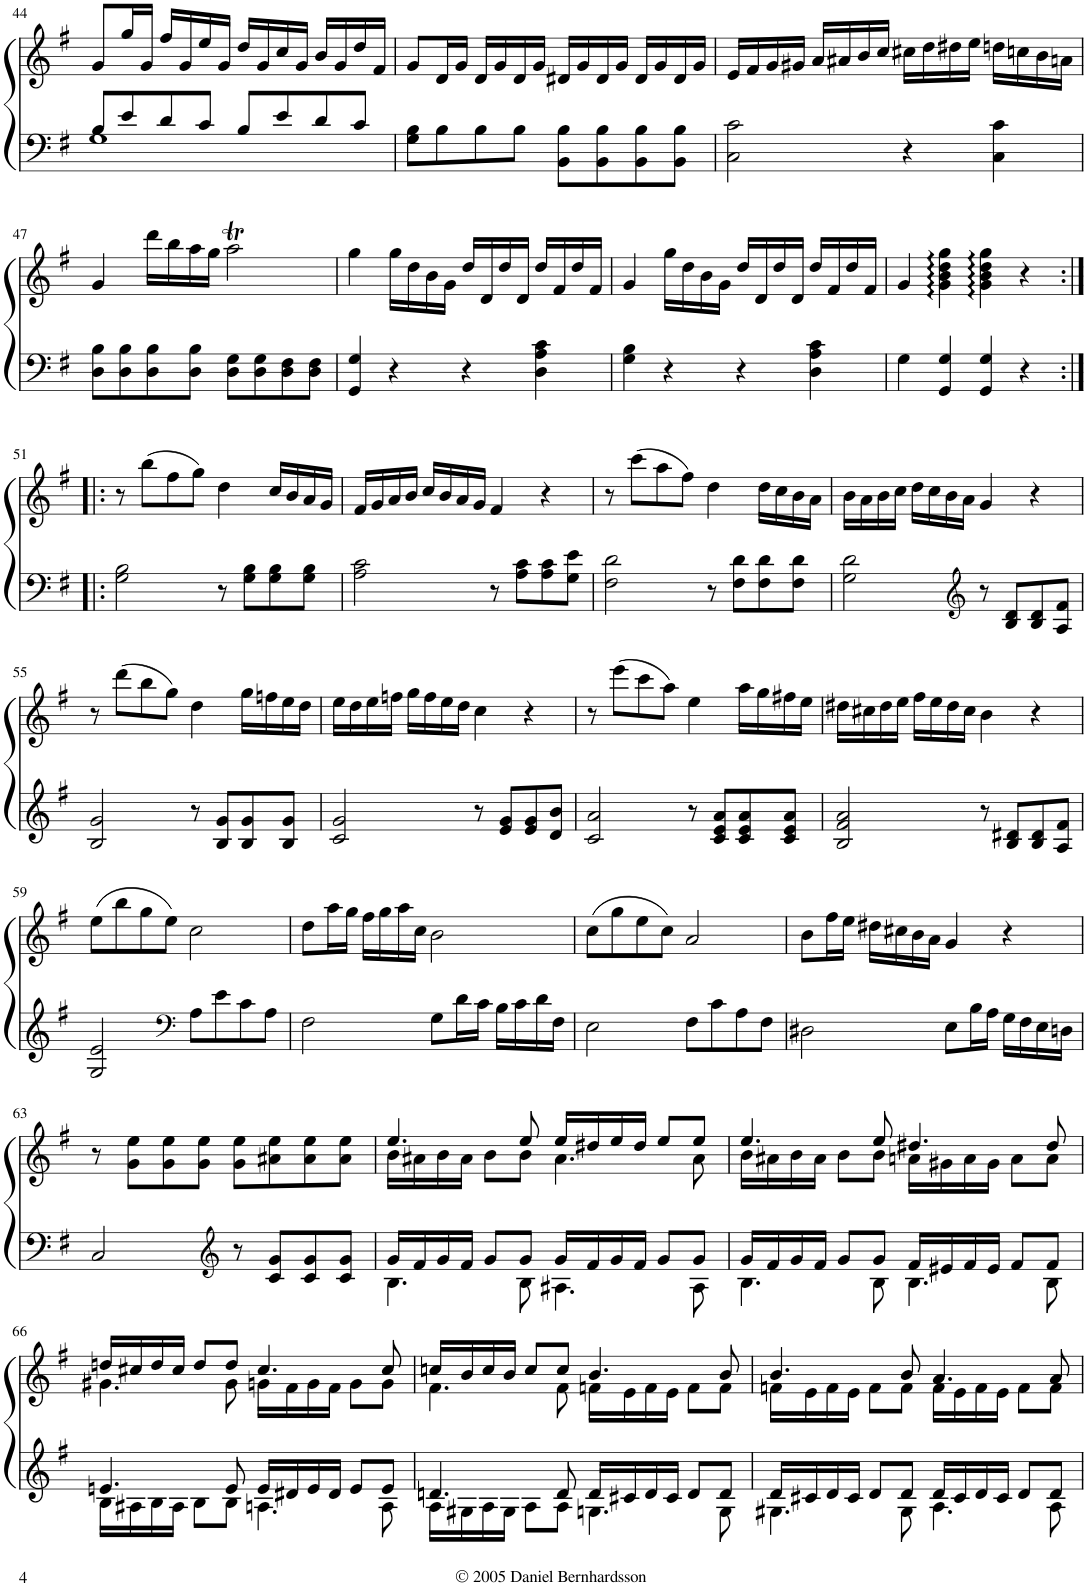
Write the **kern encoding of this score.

**kern	**kern
*part1	*part1
*staff2	*staff1
*I"Piano	*
*I'Pno.	*
!!LO:PB:g=z
*clefF4	*clefG2
*k[f#]	*k[f#]
*G:	*G:
*M4/4	*M4/4
*met(c)	*met(c)
=44	=44
*^	*
8B/L	1G	8g/L
8e/	.	16gg/L
.	.	16g/JJ
8d/	.	16ff#/LL
.	.	16g/
8c/J	.	16ee/
.	.	16g/JJ
8B/L	.	16dd/LL
.	.	16g/
8e/	.	16cc/
.	.	16g/JJ
8d/	.	16b/LL
.	.	16g/
8c/J	.	16dd/
.	.	16f#/JJ
*v	*v	*
=45	=45
8G\ 8B\L	8g/L
8B\	16d/L
.	16g/JJ
8B\	16d/LL
.	16g/
8B\J	16d/
.	16g/JJ
8BB\ 8B\L	16d#X/LL
.	16g/
8BB\ 8B\	16d#/
.	16g/JJ
8BB\ 8B\	16d#/LL
.	16g/
8BB\ 8B\J	16d#/
.	16g/JJ
=46	=46
2C\ 2c\	16e/LL
.	16f#/
.	16g/
.	16g#X/JJ
.	16a/LL
.	16a#X/
.	16b/
.	16cc/JJ
4r	16cc#X\LL
.	16dd\
.	16dd#X\
.	16ee\JJ
4C\ 4c\	16ddn\LL
.	16ccn\
.	16b\
.	16an\JJ
!!LO:LB:g=z
=47	=47
8D\ 8B\L	4g/
8D\ 8B\	.
8D\ 8B\	16ddd\LL
.	16bb\
8D\ 8B\J	16aa\
.	16gg\JJ
8D\ 8G\L	2aaT\
8D\ 8G\	.
8D\ 8F#\	.
8D\ 8F#\J	.
=48	=48
4GG/ 4G/	4gg\
4r	16gg\LL
.	16dd\
.	16b\
.	16g\JJ
4r	16dd/LL
.	16d/
.	16dd/
.	16d/JJ
4D\ 4A\ 4c\	16dd/LL
.	16f#/
.	16dd/
.	16f#/JJ
=49	=49
4G\ 4B\	4g/
4r	16gg\LL
.	16dd\
.	16b\
.	16g\JJ
4r	16dd/LL
.	16d/
.	16dd/
.	16d/JJ
4D\ 4A\ 4c\	16dd/LL
.	16f#/
.	16dd/
.	16f#/JJ
=50	=50
4G\	4g/
4GG/ 4G/	4g\ 4b\ 4dd\ 4gg\
4GG/ 4G/	4g\ 4b\ 4dd\ 4gg\
4r	4r
!!LO:LB:g=z
=51:|!|:	=51:|!|:
2G\ 2B\	8r
.	(8bb\L
.	8ff#\
.	8gg\J)
8r	4dd\
8G\ 8B\L	.
8G\ 8B\	16cc/LL
.	16b/
8G\ 8B\J	16a/
.	16g/JJ
=52	=52
2A\ 2c\	16f#/LL
.	16g/
.	16a/
.	16b/JJ
.	16cc/LL
.	16b/
.	16a/
.	16g/JJ
8r	4f#/
8A\ 8c\L	.
8A\ 8c\	4r
8G\ 8e\J	.
=53	=53
2F#\ 2d\	8r
.	(8ccc\L
.	8aa\
.	8ff#\J)
8r	4dd\
8F#\ 8d\L	.
8F#\ 8d\	16dd\LL
.	16cc\
8F#\ 8d\J	16b\
.	16a\JJ
=54	=54
2G\ 2d\	16b\LL
.	16a\
.	16b\
.	16cc\JJ
.	16dd\LL
.	16cc\
.	16b\
.	16a\JJ
*clefG2	*
8r	4g/
8B/ 8d/L	.
8B/ 8d/	4r
8A/ 8f#/J	.
!!LO:LB:g=z
=55	=55
2B/ 2g/	8r
.	(8ddd\L
.	8bb\
.	8gg\J)
8r	4dd\
8B/ 8g/L	.
8B/ 8g/	16gg\LL
.	16ffn\
8B/ 8g/J	16ee\
.	16dd\JJ
=56	=56
2c/ 2g/	16ee\LL
.	16dd\
.	16ee\
.	16ffn\JJ
.	16gg\LL
.	16ff\
.	16ee\
.	16dd\JJ
8r	4cc\
8e/ 8g/L	.
8e/ 8g/	4r
8d/ 8b/J	.
=57	=57
2c/ 2a/	8r
.	(8eee\L
.	8ccc\
.	8aa\J)
8r	4ee\
8c/ 8e/ 8a/L	.
8c/ 8e/ 8a/	16aa\LL
.	16gg\
8c/ 8e/ 8a/J	16ff#X\
.	16ee\JJ
=58	=58
2B/ 2f#/ 2a/	16dd#X\LL
.	16cc#X\
.	16dd#\
.	16ee\JJ
.	16ff#\LL
.	16ee\
.	16dd#\
.	16cc#\JJ
8r	4b\
8B/ 8d#X/L	.
8B/ 8d#/	4r
8A/ 8f#/J	.
!!LO:LB:g=z
=59	=59
2G/ 2e/	(8ee\L
.	8bb\
.	8gg\
.	8ee\J)
*clefF4	*
8A\L	2cc\
8e\	.
8c\	.
8A\J	.
=60	=60
2F#\	8dd\L
.	16aa\L
.	16gg\JJ
.	16ff#\LL
.	16gg\
.	16aa\
.	16cc\JJ
8G\L	2b\
16d\L	.
16c\JJ	.
16B\LL	.
16c\	.
16d\	.
16F#\JJ	.
=61	=61
2E\	(8cc\L
.	8gg\
.	8ee\
.	8cc\J)
8F#\L	2a/
8c\	.
8A\	.
8F#\J	.
=62	=62
2D#X\	8b\L
.	16ff#\L
.	16ee\JJ
.	16dd#X\LL
.	16cc#X\
.	16b\
.	16a\JJ
8E\L	4g/
16B\L	.
16A\JJ	.
16G\LL	4r
16F#\	.
16E\	.
16Dn\JJ	.
!!LO:LB:g=z
=63	=63
2C/	8r
.	8g\ 8ee\L
.	8g\ 8ee\
.	8g\ 8ee\J
*clefG2	*
8r	8g\ 8ee\L
8c/ 8g/L	8a#X\ 8ee\
8c/ 8g/	8a#\ 8ee\
8c/ 8g/J	8a#\ 8ee\J
=64	=64
*^	*^
16g/LL	4.B\	4.ee/	16b\LL
16f#/	.	.	16a#X\
16g/	.	.	16b\
16f#/JJ	.	.	16a#\JJ
8g/L	.	.	8b\L
8g/J	8B\	8ee/	8b\J
16g/LL	4.A#X\	16ee/LL	4.a#\
16f#/	.	16dd#X/	.
16g/	.	16ee/	.
16f#/JJ	.	16dd#/JJ	.
8g/L	.	8ee/L	.
8g/J	8A#\	8ee/J	8a#\
=65	=65	=65	=65
16g/LL	4.B\	4.ee/	16b\LL
16f#/	.	.	16a#X\
16g/	.	.	16b\
16f#/JJ	.	.	16a#\JJ
8g/L	.	.	8b\L
8g/J	8B\	8ee/	8b\J
16f#/LL	4.B\	4.dd#X/	16an\LL
16e#X/	.	.	16g#X\
16f#/	.	.	16a\
16e#/JJ	.	.	16g#\JJ
8f#/L	.	.	8a\L
8f#/J	8B\	8dd#/	8a\J
!!LO:LB:g=z	!!
=66	=66	=66	=66
4.en/	16B\LL	16ddn/LL	4.g#X\
.	16A#X\	16cc#X/	.
.	16B\	16dd/	.
.	16A#\JJ	16cc#/JJ	.
.	8B\L	8dd/L	.
8e/	8B\J	8dd/J	8g#\
16e/LL	4.An\	4.cc#/	16gn\LL
16d#X/	.	.	16f#\
16e/	.	.	16g\
16d#/JJ	.	.	16f#\JJ
8e/L	.	.	8g\L
8e/J	8A\	8cc#/	8g\J
=67	=67	=67	=67
4.dn/	16A\LL	16ccn/LL	4.f#\
.	16G#X\	16b/	.
.	16A\	16cc/	.
.	16G#\JJ	16b/JJ	.
.	8A\L	8cc/L	.
8d/	8A\J	8cc/J	8f#\
16d/LL	4.Gn\	4.b/	16fn\LL
16c#X/	.	.	16e\
16d/	.	.	16f\
16c#/JJ	.	.	16e\JJ
8d/L	.	.	8f\L
8d/J	8G\	8b/	8f\J
=68	=68	=68	=68
16d/LL	4.G#X\	4.b/	16fn\LL
16c#X/	.	.	16e\
16d/	.	.	16f\
16c#/JJ	.	.	16e\JJ
8d/L	.	.	8f\L
8d/J	8G#\	8b/	8f\J
16d/LL	4.A\	4.a/	16f\LL
16c#/	.	.	16e\
16d/	.	.	16f\
16c#/JJ	.	.	16e\JJ
8d/L	.	.	8f\L
8d/J	8A\	8a/	8f\J
*v	*v	*	*
*	*v	*v
=	=
*-	*-
